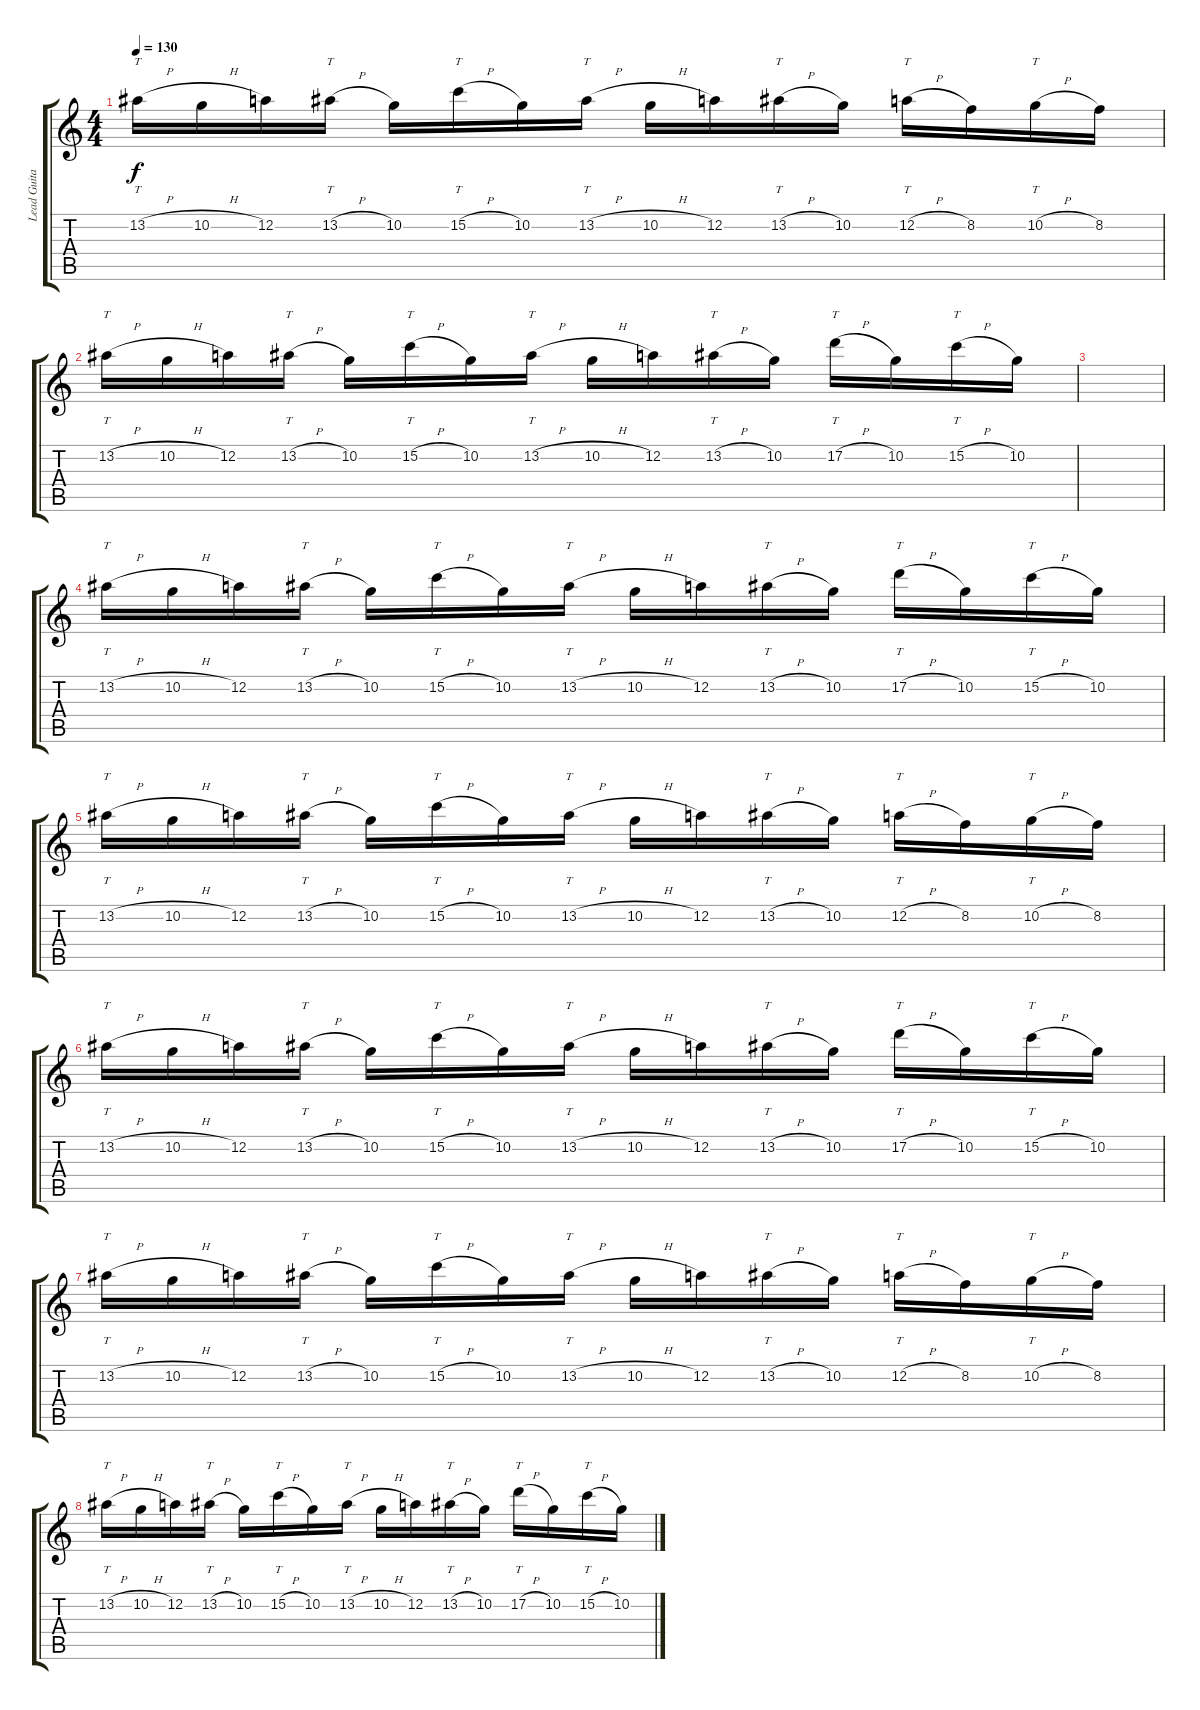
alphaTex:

\track ("Lead Guitar" "Lead Guita") {instrument distortionguitar}
\staff {score tabs}
\tuning (D4 A3 F3 C3 G2 C2) {hide}
\ts (4 4)
\tempo 130
\clef g2
\ks c
13.2{h}.16{tt dy f} 10.2{h}.16 12.2.16 13.2{h}.16{tt} 10.2.16 15.2{h}.16{tt} 10.2.16 13.2{h}.16{tt} 10.2{h}.16 12.2.16 13.2{h}.16{tt} 10.2.16 12.2{h}.16{tt} 8.2.16 10.2{h}.16{tt} 8.2.16 |
13.2{h}.16{tt} 10.2{h}.16 12.2.16 13.2{h}.16{tt} 10.2.16 15.2{h}.16{tt} 10.2.16 13.2{h}.16{tt} 10.2{h}.16 12.2.16 13.2{h}.16{tt} 10.2.16 17.2{h}.16{tt} 10.2.16 15.2{h}.16{tt} 10.2.16 |
|
13.2{h}.16{tt} 10.2{h}.16 12.2.16 13.2{h}.16{tt} 10.2.16 15.2{h}.16{tt} 10.2.16 13.2{h}.16{tt} 10.2{h}.16 12.2.16 13.2{h}.16{tt} 10.2.16 17.2{h}.16{tt} 10.2.16 15.2{h}.16{tt} 10.2.16 |
13.2{h}.16{tt} 10.2{h}.16 12.2.16 13.2{h}.16{tt} 10.2.16 15.2{h}.16{tt} 10.2.16 13.2{h}.16{tt} 10.2{h}.16 12.2.16 13.2{h}.16{tt} 10.2.16 12.2{h}.16{tt} 8.2.16 10.2{h}.16{tt} 8.2.16 |
13.2{h}.16{tt} 10.2{h}.16 12.2.16 13.2{h}.16{tt} 10.2.16 15.2{h}.16{tt} 10.2.16 13.2{h}.16{tt} 10.2{h}.16 12.2.16 13.2{h}.16{tt} 10.2.16 17.2{h}.16{tt} 10.2.16 15.2{h}.16{tt} 10.2.16 |
13.2{h}.16{tt} 10.2{h}.16 12.2.16 13.2{h}.16{tt} 10.2.16 15.2{h}.16{tt} 10.2.16 13.2{h}.16{tt} 10.2{h}.16 12.2.16 13.2{h}.16{tt} 10.2.16 12.2{h}.16{tt} 8.2.16 10.2{h}.16{tt} 8.2.16 |
13.2{h}.16{tt} 10.2{h}.16 12.2.16 13.2{h}.16{tt} 10.2.16 15.2{h}.16{tt} 10.2.16 13.2{h}.16{tt} 10.2{h}.16 12.2.16 13.2{h}.16{tt} 10.2.16 17.2{h}.16{tt} 10.2.16 15.2{h}.16{tt} 10.2.16
